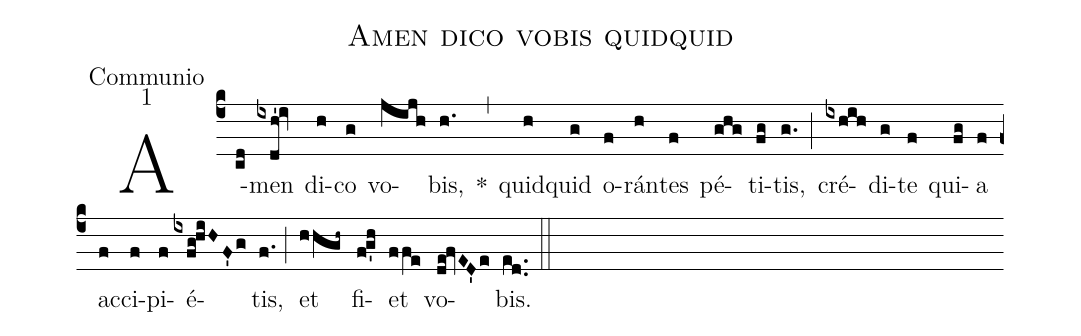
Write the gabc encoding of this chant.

name:Amen dico vobis quidquid;
office-part:Communio;
mode:1;
%%
(c4) A-(cd)men(ixdh'!iv) di(h)co(g) vo(jijh)bis,(h.) *(,) quid(h)quid(g) o(f)rán(h)tes(f) pé(ghg)ti(fg)tis,(g.) (;) cré(ixhih)di(g)te(f) qui(fg)a(f) ac(f)ci(f)pi(f)é(ixfg!hiHF'g)tis,(f.) (;) et(hhgh~) fi(f!g'h)et(ffe) vo(de!fvED'e)bis.(ed..) (::)
